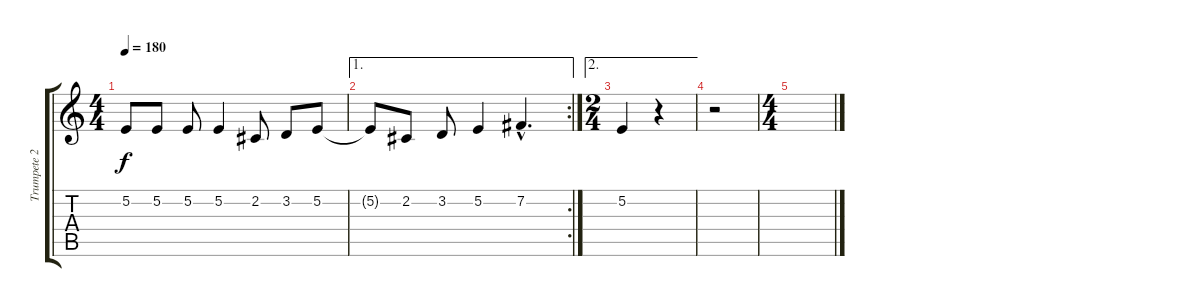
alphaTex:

\track ("Trumpete 2" "Trumpete 2") {instrument trumpet}
\staff {score tabs}
\tuning (E4 B3 G3 D3 A2 E2) {hide}
\ts (4 4)
\tempo 180
\clef g2
\ks c
5.2.8{dy f} 5.2.8 5.2.8 5.2.4 2.2.8 3.2.8 5.2.8 |
\ae 1
\rc 2
5.2{t}.8 2.2.8 3.2.8 5.2.4 7.2{hac}.4{d} |
\ae 2
\ts (2 4)
5.2.4 r.4 |
r.2 |
\ts (4 4)
